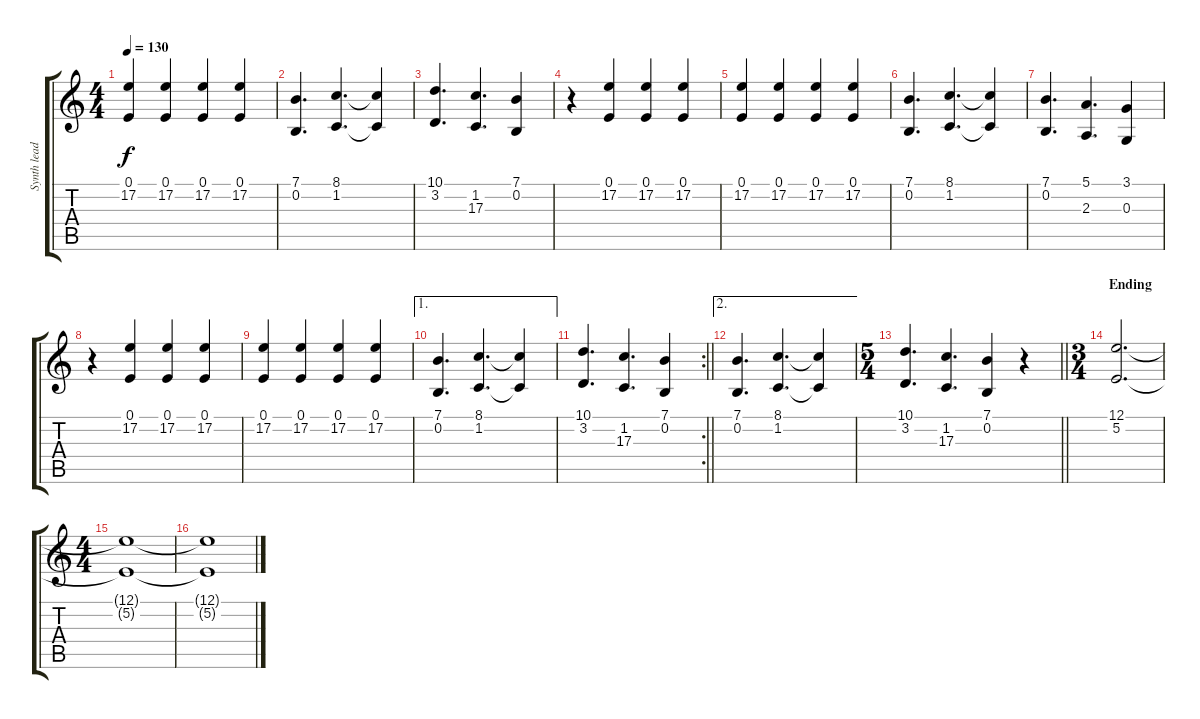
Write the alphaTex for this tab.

\track ("Synth lead" "Synth lead") {instrument pad8sweep}
\staff {score tabs}
\tuning (E4 B3 G3 D3 A2 E2) {hide}
\ts (4 4)
\tempo 130
\clef g2
\ks c
(0.1 17.2).4{dy f} (0.1 17.2).4 (0.1 17.2).4 (0.1 17.2).4 |
(7.1 0.2).4{d} (8.1 1.2).4{d} (8.1{t} 1.2{t}).4 |
(10.1 3.2).4{d} (1.2 17.3).4{d} (7.1 0.2).4 |
r.4 (0.1 17.2).4 (0.1 17.2).4 (0.1 17.2).4 |
(0.1 17.2).4 (0.1 17.2).4 (0.1 17.2).4 (0.1 17.2).4 |
(7.1 0.2).4{d} (8.1 1.2).4{d} (8.1{t} 1.2{t}).4 |
(7.1 0.2).4{d} (5.1 2.3).4{d} (3.1 0.3).4 |
r.4 (0.1 17.2).4 (0.1 17.2).4 (0.1 17.2).4 |
(0.1 17.2).4 (0.1 17.2).4 (0.1 17.2).4 (0.1 17.2).4 |
\ae 1
(7.1 0.2).4{d} (8.1 1.2).4{d} (8.1{t} 1.2{t}).4 |
\rc 2
\barLineRight lightlight
(10.1 3.2).4{d} (1.2 17.3).4{d} (7.1 0.2).4 |
\ae 2
(7.1 0.2).4{d} (8.1 1.2).4{d} (8.1{t} 1.2{t}).4 |
\ts (5 4)
\barLineRight lightlight
(10.1 3.2).4{d} (1.2 17.3).4{d} (7.1 0.2).4 r.4 |
\ts (3 4)
\section ("" "Ending")
(12.1 5.2).2{d} |
\ts (4 4)
(12.1{t} 5.2{t}).1 |
(12.1{t} 5.2{t}).1
